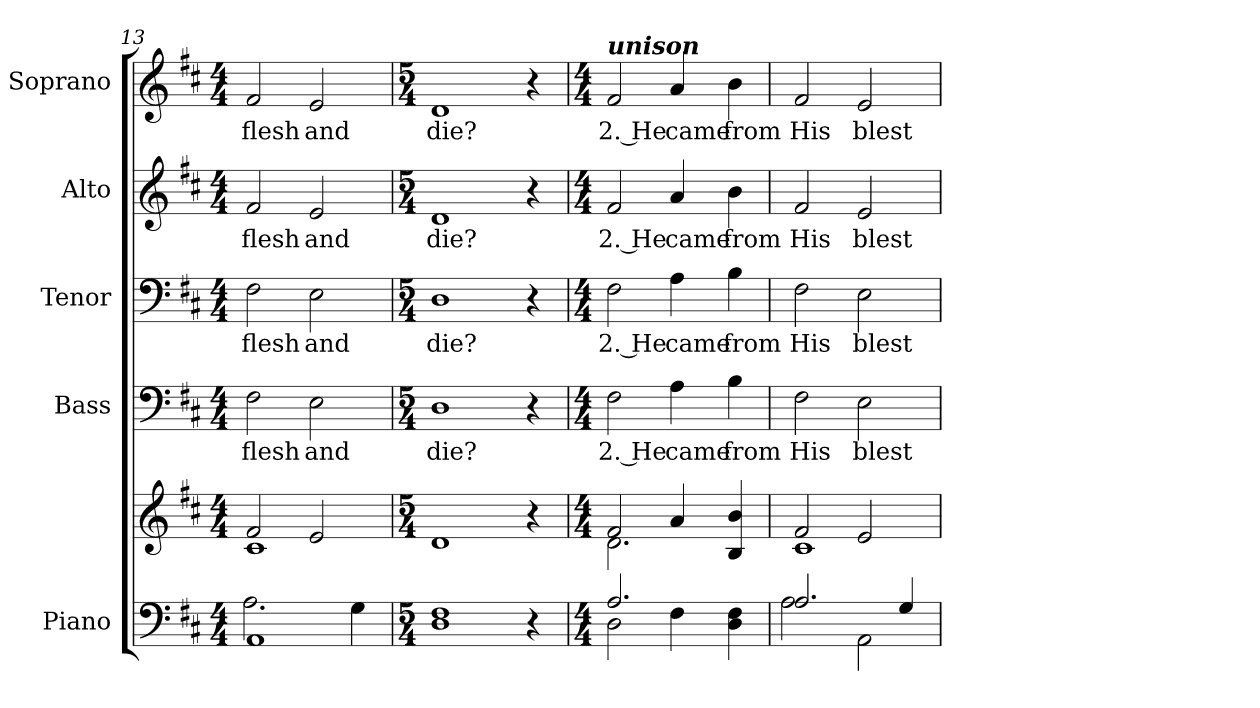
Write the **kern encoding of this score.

**kern	**kern	**kern	**text	**kern	**text	**kern	**text	**kern	**text
*part5	*part5	*part4	*part4	*part3	*part3	*part2	*part2	*part1	*part1
*staff6	*staff5	*staff4	*staff4	*staff3	*staff3	*staff2	*staff2	*staff1	*staff1
*I"Piano	*	*I"Bass	*	*I"Tenor	*	*I"Alto	*	*I"Soprano	*
*I'Pno.	*	*I'B.	*	*I'T.	*	*I'A.	*	*I'S.	*
!!LO:PB:g=z
*clefF4	*clefG2	*clefF4	*	*clefF4	*	*clefG2	*	*clefG2	*
*k[f#c#]	*k[f#c#]	*k[f#c#]	*	*k[f#c#]	*	*k[f#c#]	*	*k[f#c#]	*
*D:	*D:	*D:	*	*D:	*	*D:	*	*D:	*
*M4/4	*M4/4	*M4/4	*	*M4/4	*	*M4/4	*	*M4/4	*
=13	=13	=13	=13	=13	=13	=13	=13	=13	=13
*^	*^	*	*	*	*	*	*	*	*
!	!	!	!	!	!LO:LY:b:color=#000000	!	!	!	!	!	!
!	!	!	!	!	!	!	!LO:LY:b:color=#000000	!	!	!	!
!	!	!	!	!	!	!	!	!	!LO:LY:b:color=#000000	!	!
!	!	!	!	!	!	!	!	!	!	!	!LO:LY:b:color=#000000
1AAi	2.Ai\	2f#i/	1c#i	2F#i\	flesh	2F#i\	flesh	2f#i/	flesh	2f#i/	flesh
!	!	!	!	!	!LO:LY:b:color=#000000	!	!	!	!	!	!
!	!	!	!	!	!	!	!LO:LY:b:color=#000000	!	!	!	!
!	!	!	!	!	!	!	!	!	!LO:LY:b:color=#000000	!	!
!	!	!	!	!	!	!	!	!	!	!	!LO:LY:b:color=#000000
.	.	2ei/	.	2Ei\	and	2Ei\	and	2ei/	and	2ei/	and
.	4Gi\	.	.	.	.	.	.	.	.	.	.
*v	*v	*	*	*	*	*	*	*	*	*	*
*	*v	*v	*	*	*	*	*	*	*	*
=14	=14	=14	=14	=14	=14	=14	=14	=14	=14
*M5/4	*M5/4	*M5/4	*	*M5/4	*	*M5/4	*	*M5/4	*
*^	*	*	*	*	*	*	*	*	*
!	!	!	!	!LO:LY:b:color=#000000	!	!	!	!	!	!
*v	*v	*	*	*	*	*	*	*	*	*
*^	*	*	*	*	*	*	*	*	*
!	!	!	!	!	!	!LO:LY:b:color=#000000	!	!	!	!
*v	*v	*	*	*	*	*	*	*	*	*
*^	*	*	*	*	*	*	*	*	*
!	!	!	!	!	!	!	!	!LO:LY:b:color=#000000	!	!
*v	*v	*	*	*	*	*	*	*	*	*
*^	*	*	*	*	*	*	*	*	*
!	!	!	!	!	!	!	!	!	!	!LO:LY:b:color=#000000
*v	*v	*	*	*	*	*	*	*	*	*
1Di 1F#i	1di	1Di	die?	1Di	die?	1di	die?	1di	die?
4r	4r	4r	.	4r	.	4r	.	4r	.
=15	=15	=15	=15	=15	=15	=15	=15	=15	=15
*M4/4	*M4/4	*M4/4	*	*M4/4	*	*M4/4	*	*M4/4	*
*^	*^	*	*	*	*	*	*	*	*
!	!	!	!	!	!LO:LY:b:color=#000000	!	!	!	!	!	!
!	!	!	!	!	!	!	!LO:LY:b:color=#000000	!	!	!	!
!	!	!	!	!	!	!	!	!	!LO:LY:b:color=#000000	!	!
!	!	!	!	!	!	!	!	!	!	!LO:TX:a:Bi:t=unison	!
!	!	!	!	!	!	!	!	!	!	!	!LO:LY:b:color=#000000
2.Ai/	2Di\	2f#i/	2.di\	2F#i\	2. He	2F#i\	2. He	2f#i/	2. He	2f#i/	2. He
!	!	!	!	!	!LO:LY:b:color=#000000	!	!	!	!	!	!
!	!	!	!	!	!	!	!LO:LY:b:color=#000000	!	!	!	!
!	!	!	!	!	!	!	!	!	!LO:LY:b:color=#000000	!	!
!	!	!	!	!	!	!	!	!	!	!	!LO:LY:b:color=#000000
.	4F#i\	4ai/	.	4Ai\	came	4Ai\	came	4ai/	came	4ai/	came
!	!	!	!	!	!LO:LY:b:color=#000000	!	!	!	!	!	!
!	!	!	!	!	!	!	!LO:LY:b:color=#000000	!	!	!	!
!	!	!	!	!	!	!	!	!	!LO:LY:b:color=#000000	!	!
!	!	!	!	!	!	!	!	!	!	!	!LO:LY:b:color=#000000
4Di\ 4F#i	4ryy	4Bi/ 4bi	4ryy	4Bi\	from	4Bi\	from	4bi\	from	4bi\	from
!!LO:PB:g=z
=16	=16	=16	=16	=16	=16	=16	=16	=16	=16	=16	=16
!	!	!	!	!	!LO:LY:b:color=#000000	!	!	!	!	!	!
!	!	!	!	!	!	!	!LO:LY:b:color=#000000	!	!	!	!
!	!	!	!	!	!	!	!	!	!LO:LY:b:color=#000000	!	!
!	!	!	!	!	!	!	!	!	!	!	!LO:LY:b:color=#000000
2.Ai/	2Ai\	2f#i/	1c#i	2F#i\	His	2F#i\	His	2f#i/	His	2f#i/	His
!	!	!	!	!	!LO:LY:b:color=#000000	!	!	!	!	!	!
!	!	!	!	!	!	!	!LO:LY:b:color=#000000	!	!	!	!
!	!	!	!	!	!	!	!	!	!LO:LY:b:color=#000000	!	!
!	!	!	!	!	!	!	!	!	!	!	!LO:LY:b:color=#000000
.	2AAi\	2ei/	.	2Ei\	blest	2Ei\	blest	2ei/	blest	2ei/	blest
4Gi/	.	.	.	.	.	.	.	.	.	.	.
*v	*v	*	*	*	*	*	*	*	*	*	*
*	*v	*v	*	*	*	*	*	*	*	*
=	=	=	=	=	=	=	=	=	=
*-	*-	*-	*-	*-	*-	*-	*-	*-	*-
